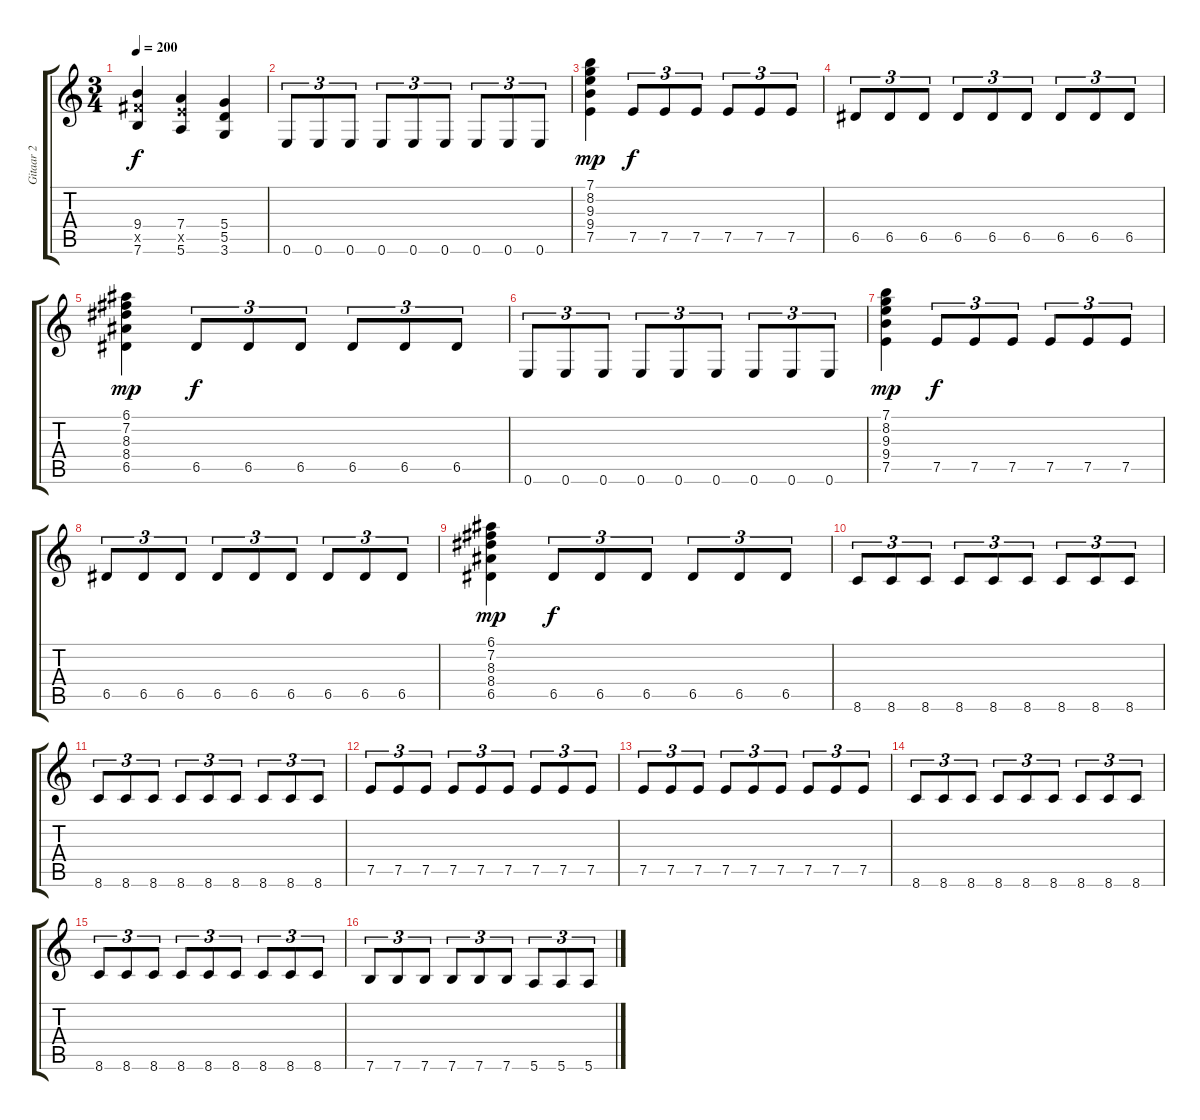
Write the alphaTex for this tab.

\track ("Gitaar 2" "Gitaar 2") {instrument overdrivenguitar}
\staff {score tabs}
\tuning (E4 B3 G3 D3 A2 E2) {hide}
\ts (3 4)
\tempo 200
\clef g2
\ks c
(9.4 9.5{x} 7.6).4{dy f} (7.4 7.5{x} 5.6).4 (5.4 5.5 3.6).4 |
0.6.8{tu (3 2)} 0.6.8{tu (3 2)} 0.6.8{tu (3 2)} 0.6.8{tu (3 2)} 0.6.8{tu (3 2)} 0.6.8{tu (3 2)} 0.6.8{tu (3 2)} 0.6.8{tu (3 2)} 0.6.8{tu (3 2)} |
(7.1 8.2 9.3 9.4 7.5).4{dy mp} 7.5.8{tu (3 2) dy f} 7.5.8{tu (3 2)} 7.5.8{tu (3 2)} 7.5.8{tu (3 2)} 7.5.8{tu (3 2)} 7.5.8{tu (3 2)} |
6.5.8{tu (3 2)} 6.5.8{tu (3 2)} 6.5.8{tu (3 2)} 6.5.8{tu (3 2)} 6.5.8{tu (3 2)} 6.5.8{tu (3 2)} 6.5.8{tu (3 2)} 6.5.8{tu (3 2)} 6.5.8{tu (3 2)} |
(6.1 7.2 8.3 8.4 6.5).4{dy mp} 6.5.8{tu (3 2) dy f} 6.5.8{tu (3 2)} 6.5.8{tu (3 2)} 6.5.8{tu (3 2)} 6.5.8{tu (3 2)} 6.5.8{tu (3 2)} |
0.6.8{tu (3 2)} 0.6.8{tu (3 2)} 0.6.8{tu (3 2)} 0.6.8{tu (3 2)} 0.6.8{tu (3 2)} 0.6.8{tu (3 2)} 0.6.8{tu (3 2)} 0.6.8{tu (3 2)} 0.6.8{tu (3 2)} |
(7.1 8.2 9.3 9.4 7.5).4{dy mp} 7.5.8{tu (3 2) dy f} 7.5.8{tu (3 2)} 7.5.8{tu (3 2)} 7.5.8{tu (3 2)} 7.5.8{tu (3 2)} 7.5.8{tu (3 2)} |
6.5.8{tu (3 2)} 6.5.8{tu (3 2)} 6.5.8{tu (3 2)} 6.5.8{tu (3 2)} 6.5.8{tu (3 2)} 6.5.8{tu (3 2)} 6.5.8{tu (3 2)} 6.5.8{tu (3 2)} 6.5.8{tu (3 2)} |
(6.1 7.2 8.3 8.4 6.5).4{dy mp} 6.5.8{tu (3 2) dy f} 6.5.8{tu (3 2)} 6.5.8{tu (3 2)} 6.5.8{tu (3 2)} 6.5.8{tu (3 2)} 6.5.8{tu (3 2)} |
8.6.8{tu (3 2)} 8.6.8{tu (3 2)} 8.6.8{tu (3 2)} 8.6.8{tu (3 2)} 8.6.8{tu (3 2)} 8.6.8{tu (3 2)} 8.6.8{tu (3 2)} 8.6.8{tu (3 2)} 8.6.8{tu (3 2)} |
8.6.8{tu (3 2)} 8.6.8{tu (3 2)} 8.6.8{tu (3 2)} 8.6.8{tu (3 2)} 8.6.8{tu (3 2)} 8.6.8{tu (3 2)} 8.6.8{tu (3 2)} 8.6.8{tu (3 2)} 8.6.8{tu (3 2)} |
7.5.8{tu (3 2)} 7.5.8{tu (3 2)} 7.5.8{tu (3 2)} 7.5.8{tu (3 2)} 7.5.8{tu (3 2)} 7.5.8{tu (3 2)} 7.5.8{tu (3 2)} 7.5.8{tu (3 2)} 7.5.8{tu (3 2)} |
7.5.8{tu (3 2)} 7.5.8{tu (3 2)} 7.5.8{tu (3 2)} 7.5.8{tu (3 2)} 7.5.8{tu (3 2)} 7.5.8{tu (3 2)} 7.5.8{tu (3 2)} 7.5.8{tu (3 2)} 7.5.8{tu (3 2)} |
8.6.8{tu (3 2)} 8.6.8{tu (3 2)} 8.6.8{tu (3 2)} 8.6.8{tu (3 2)} 8.6.8{tu (3 2)} 8.6.8{tu (3 2)} 8.6.8{tu (3 2)} 8.6.8{tu (3 2)} 8.6.8{tu (3 2)} |
8.6.8{tu (3 2)} 8.6.8{tu (3 2)} 8.6.8{tu (3 2)} 8.6.8{tu (3 2)} 8.6.8{tu (3 2)} 8.6.8{tu (3 2)} 8.6.8{tu (3 2)} 8.6.8{tu (3 2)} 8.6.8{tu (3 2)} |
7.6.8{tu (3 2)} 7.6.8{tu (3 2)} 7.6.8{tu (3 2)} 7.6.8{tu (3 2)} 7.6.8{tu (3 2)} 7.6.8{tu (3 2)} 5.6.8{tu (3 2)} 5.6.8{tu (3 2)} 5.6.8{tu (3 2)}
